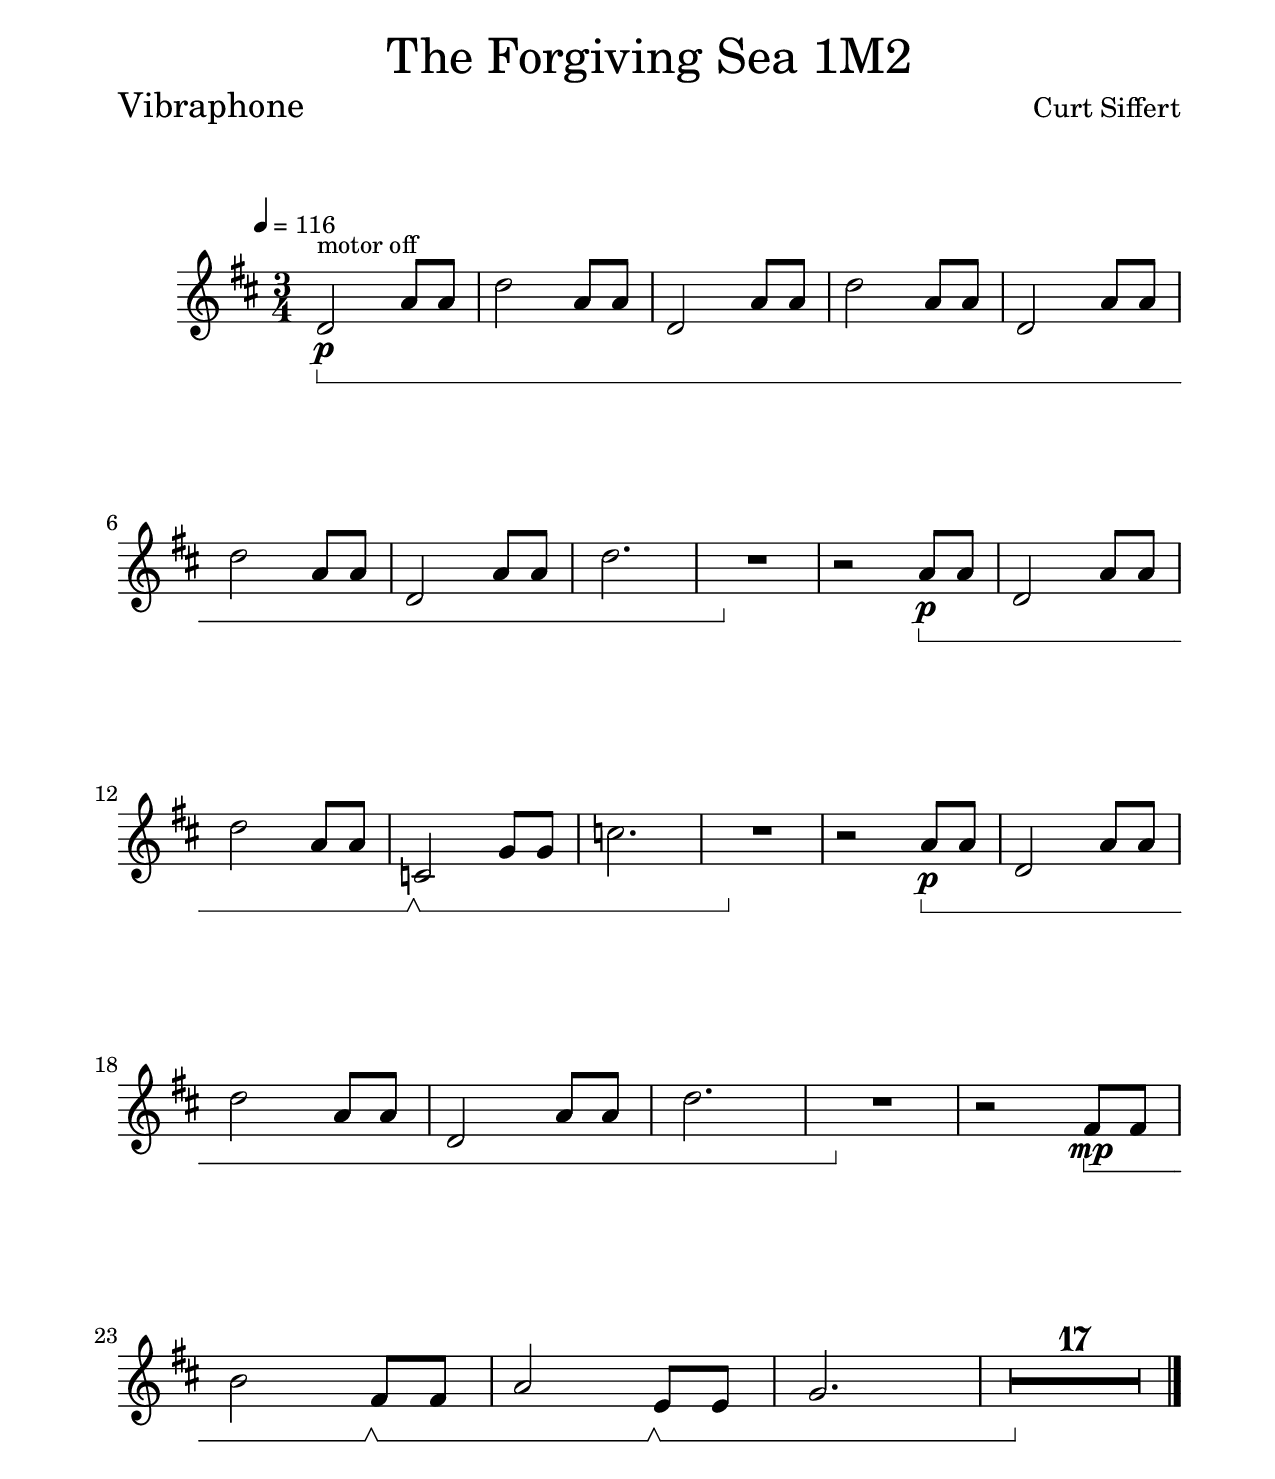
\version "2.18.0"
\include "english.ly"
\include "../lib/parts.ily"

\header {
  	instrument = "Vibraphone"
}

\version "2.18.0"
\include "english.ly"

vibraphoneNotes = \relative c'' {

	\time 3/4
	\key d \major
	\set tieWaitForNote = ##t
	\set Staff.pedalSustainStyle = #'bracket


	d,2\p\sustainOn^\markup{\smaller "motor off"} a'8 a |
	d2 a8 a |
	d,2 a'8 a |
	d2 a8 a |
	d,2 a'8 a |
	
	\tag #'part { \break }
	
	d2 a8 a |
	d,2 a'8 a |
	d2. |
	
	R2.\sustainOff
	
	r2 a8\p\sustainOn a |
	d,2 a'8 a |
	
	\tag #'part { \break }
	
	d2 a8 a |
	c,2\sustainOff\sustainOn g'8 g |
	c2. |
	
	R2.\sustainOff
	
	r2 a8\p\sustainOn a |
	d,2 a'8 a |
	
	\tag #'part { \break }

	d2 a8 a |
	d,2 a'8 a |
	d2. |
	
	R2.\sustainOff
	
	r2 fs,8\mp\sustainOn fs |
	
	\tag #'part { \break }

	b2 fs8\sustainOff\sustainOn fs |
	a2 e8\sustainOff\sustainOn e |
	g2.
	
	R2.*17\sustainOff
	
	\bar "|."
		
}


{ 
	\everyPartScore
	\keepWithTag #'part \vibraphoneNotes	
}	
